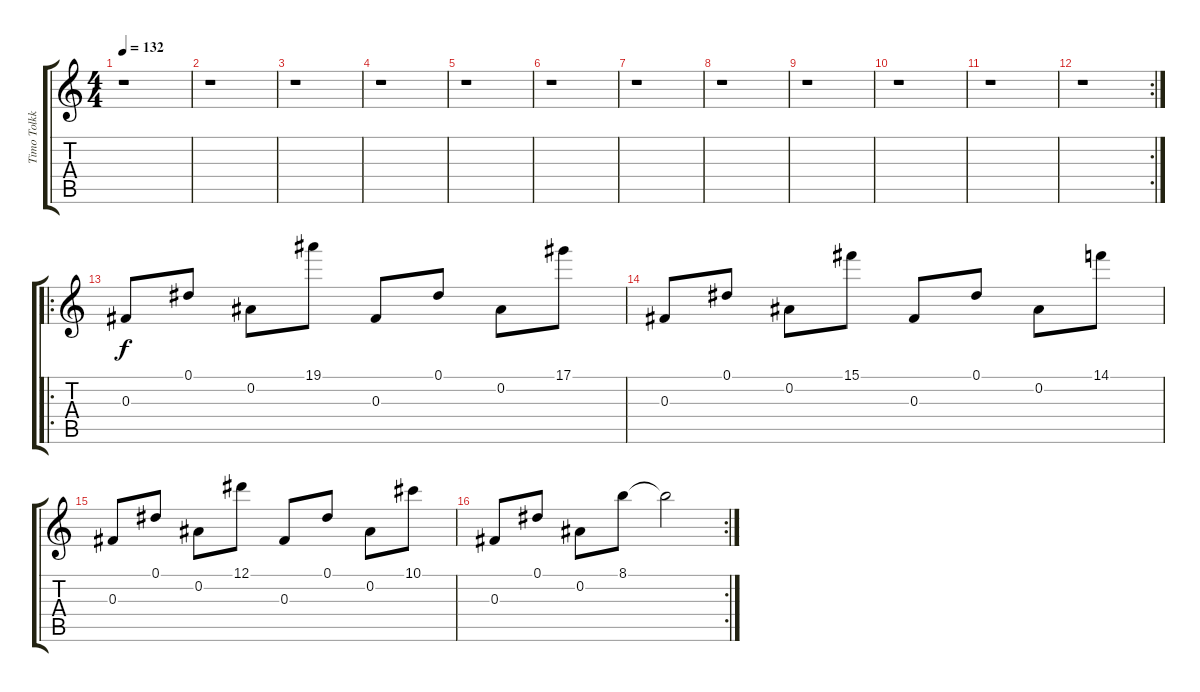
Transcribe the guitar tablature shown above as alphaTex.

\track ("Timo Tolkki (Lead,Rhythm Guitar)" "Timo Tolkk") {instrument distortionguitar}
\staff {score tabs}
\tuning (Eb4 Bb3 Gb3 Db3 Ab2 Eb2) {hide}
\ts (4 4)
\tempo 132
\clef g2
\ks c
r.1{dy f} |
r.1 |
r.1 |
r.1 |
r.1 |
r.1 |
r.1 |
r.1 |
r.1 |
r.1 |
r.1 |
\rc 2
r.1 |
\ro
0.3.8{instrument acousticguitarsteel} 0.1.8 0.2.8 19.1.8 0.3.8 0.1.8 0.2.8 17.1.8 |
0.3.8 0.1.8 0.2.8 15.1.8 0.3.8 0.1.8 0.2.8 14.1.8 |
0.3.8 0.1.8 0.2.8 12.1.8 0.3.8 0.1.8 0.2.8 10.1.8 |
\rc 2
0.3.8 0.1.8 0.2.8 8.1.8 8.1{t}.2
